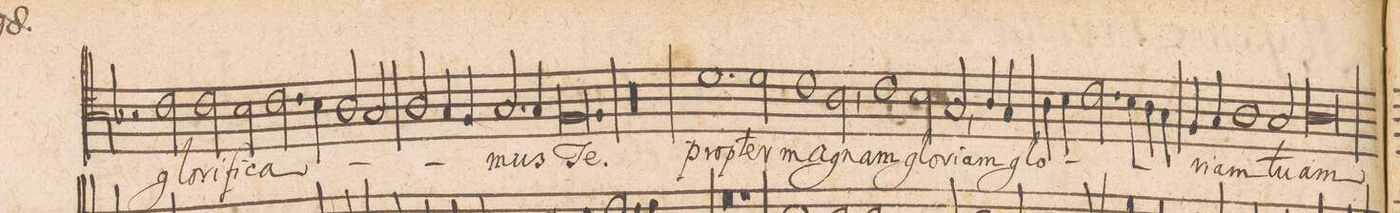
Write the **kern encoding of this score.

**kern	**text
*I"[TENOR.]	*
*clefC4	*
*k[b-]	*
*met(C|)	*
*M2/1	*
2r	.
2c\	glo-
2c\	-ri-
2B-\	-fi-
=24-	=24-
2.c\	-ca-
4B-\	.
2A/	.
2G/	.
=25-	=25-
2A/	.
4G/	.
4F/	.
2.G/	.
4G/	-mus
=26-	=26-
0.F/	Te.
=27-	=27-
00r	.
=28-	=28-
=29-	=29-
1.d\	pro-
=30-	=30-
2d\	-pter
1c\	ma-
=31-	=31-
2A,\	-gnam
1c\	glo-
2B-\	-ri-
=32-	=32-
2G,/	-am
4A/	glo-
4G/	.
4A\	.
4B-\	.
2.c\	.
=33-	=33-
4B-\	.
4A\	.
4G\	.
4F/	ri-
4G/	.
1A\	-am
=34-	=34-
2G/	tu-
0A\	-am
=35-	=35-
1r	.
*-	*-
